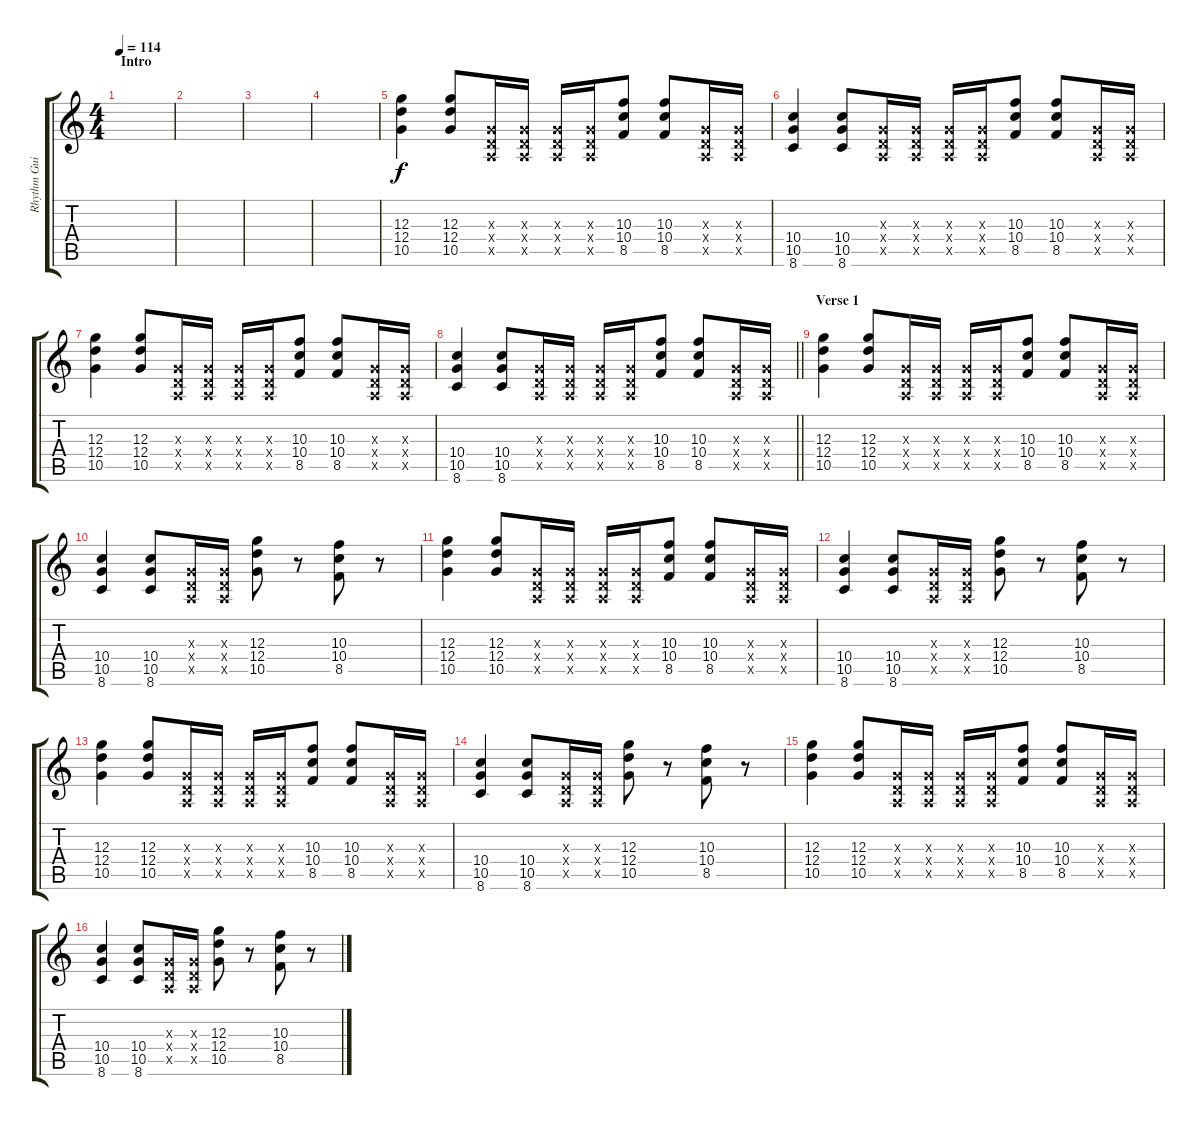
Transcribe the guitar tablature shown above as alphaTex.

\track ("Rhythm Guitar" "Rhythm Gui") {instrument overdrivenguitar}
\staff {score tabs}
\tuning (E4 B3 G3 D3 A2 E2) {hide}
\ts (4 4)
\section ("" "Intro")
\tempo 114
\clef g2
\ks c
|
|
|
|
(12.3 12.4 10.5).4 (12.3 12.4 10.5).8 (0.3{x} 0.4{x} 0.5{x}).16 (0.3{x} 0.4{x} 0.5{x}).16 (0.3{x} 0.4{x} 0.5{x}).16 (0.3{x} 0.4{x} 0.5{x}).16 (10.3 10.4 8.5).8 (10.3 10.4 8.5).8 (0.3{x} 0.4{x} 0.5{x}).16 (0.3{x} 0.4{x} 0.5{x}).16 |
(10.4 10.5 8.6).4 (10.4 10.5 8.6).8 (0.3{x} 0.4{x} 0.5{x}).16 (0.3{x} 0.4{x} 0.5{x}).16 (0.3{x} 0.4{x} 0.5{x}).16 (0.3{x} 0.4{x} 0.5{x}).16 (10.3 10.4 8.5).8 (10.3 10.4 8.5).8 (0.3{x} 0.4{x} 0.5{x}).16 (0.3{x} 0.4{x} 0.5{x}).16 |
(12.3 12.4 10.5).4 (12.3 12.4 10.5).8 (0.3{x} 0.4{x} 0.5{x}).16 (0.3{x} 0.4{x} 0.5{x}).16 (0.3{x} 0.4{x} 0.5{x}).16 (0.3{x} 0.4{x} 0.5{x}).16 (10.3 10.4 8.5).8 (10.3 10.4 8.5).8 (0.3{x} 0.4{x} 0.5{x}).16 (0.3{x} 0.4{x} 0.5{x}).16 |
\barLineRight lightlight
(10.4 10.5 8.6).4 (10.4 10.5 8.6).8 (0.3{x} 0.4{x} 0.5{x}).16 (0.3{x} 0.4{x} 0.5{x}).16 (0.3{x} 0.4{x} 0.5{x}).16 (0.3{x} 0.4{x} 0.5{x}).16 (10.3 10.4 8.5).8 (10.3 10.4 8.5).8 (0.3{x} 0.4{x} 0.5{x}).16 (0.3{x} 0.4{x} 0.5{x}).16 |
\section ("" "Verse 1")
(12.3 12.4 10.5).4 (12.3 12.4 10.5).8 (0.3{x} 0.4{x} 0.5{x}).16 (0.3{x} 0.4{x} 0.5{x}).16 (0.3{x} 0.4{x} 0.5{x}).16 (0.3{x} 0.4{x} 0.5{x}).16 (10.3 10.4 8.5).8 (10.3 10.4 8.5).8 (0.3{x} 0.4{x} 0.5{x}).16 (0.3{x} 0.4{x} 0.5{x}).16 |
(10.4 10.5 8.6).4 (10.4 10.5 8.6).8 (0.3{x} 0.4{x} 0.5{x}).16 (0.3{x} 0.4{x} 0.5{x}).16 (12.3 12.4 10.5).8 r.8 (10.3 10.4 8.5).8 r.8 |
(12.3 12.4 10.5).4 (12.3 12.4 10.5).8 (0.3{x} 0.4{x} 0.5{x}).16 (0.3{x} 0.4{x} 0.5{x}).16 (0.3{x} 0.4{x} 0.5{x}).16 (0.3{x} 0.4{x} 0.5{x}).16 (10.3 10.4 8.5).8 (10.3 10.4 8.5).8 (0.3{x} 0.4{x} 0.5{x}).16 (0.3{x} 0.4{x} 0.5{x}).16 |
(10.4 10.5 8.6).4 (10.4 10.5 8.6).8 (0.3{x} 0.4{x} 0.5{x}).16 (0.3{x} 0.4{x} 0.5{x}).16 (12.3 12.4 10.5).8 r.8 (10.3 10.4 8.5).8 r.8 |
(12.3 12.4 10.5).4 (12.3 12.4 10.5).8 (0.3{x} 0.4{x} 0.5{x}).16 (0.3{x} 0.4{x} 0.5{x}).16 (0.3{x} 0.4{x} 0.5{x}).16 (0.3{x} 0.4{x} 0.5{x}).16 (10.3 10.4 8.5).8 (10.3 10.4 8.5).8 (0.3{x} 0.4{x} 0.5{x}).16 (0.3{x} 0.4{x} 0.5{x}).16 |
(10.4 10.5 8.6).4 (10.4 10.5 8.6).8 (0.3{x} 0.4{x} 0.5{x}).16 (0.3{x} 0.4{x} 0.5{x}).16 (12.3 12.4 10.5).8 r.8 (10.3 10.4 8.5).8 r.8 |
(12.3 12.4 10.5).4 (12.3 12.4 10.5).8 (0.3{x} 0.4{x} 0.5{x}).16 (0.3{x} 0.4{x} 0.5{x}).16 (0.3{x} 0.4{x} 0.5{x}).16 (0.3{x} 0.4{x} 0.5{x}).16 (10.3 10.4 8.5).8 (10.3 10.4 8.5).8 (0.3{x} 0.4{x} 0.5{x}).16 (0.3{x} 0.4{x} 0.5{x}).16 |
(10.4 10.5 8.6).4 (10.4 10.5 8.6).8 (0.3{x} 0.4{x} 0.5{x}).16 (0.3{x} 0.4{x} 0.5{x}).16 (12.3 12.4 10.5).8 r.8 (10.3 10.4 8.5).8 r.8
